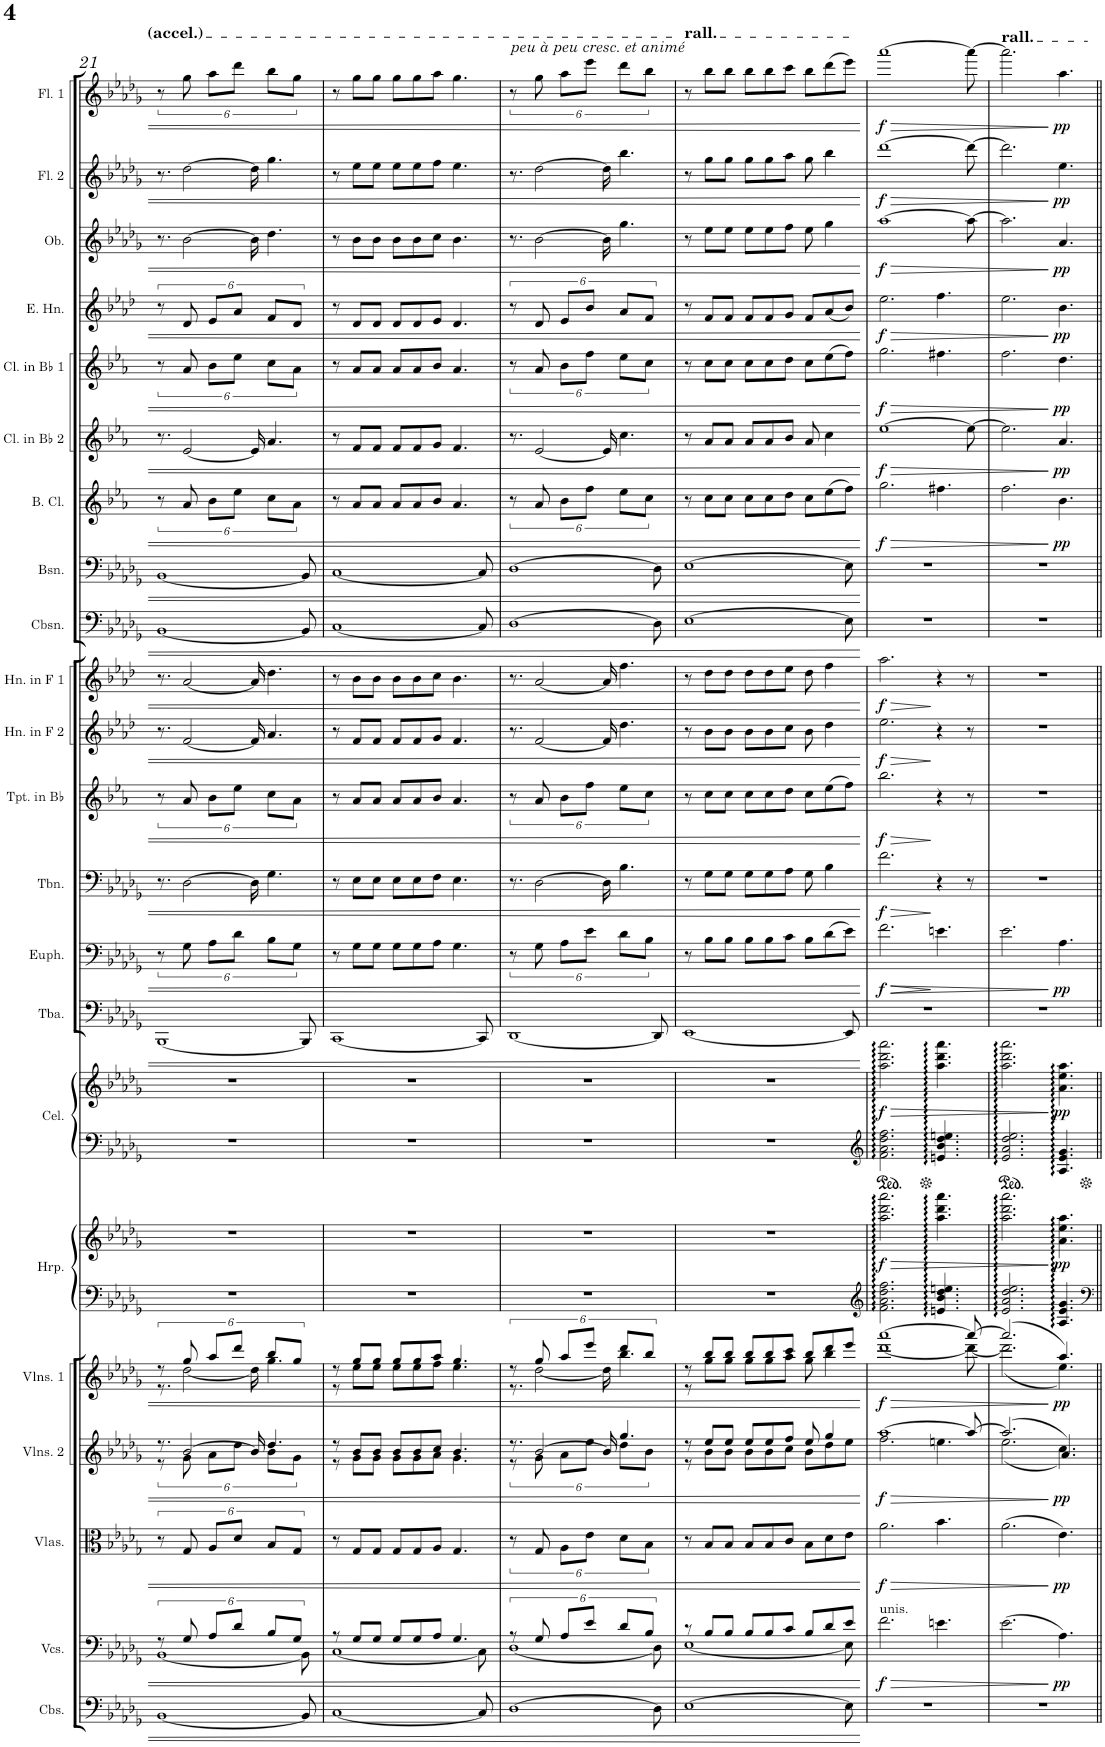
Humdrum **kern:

**kern	**kern	**dynam	**kern	**dynam	**kern	**dynam	**kern	**dynam	**kern	**kern	**dynam	**kern	**kern	**dynam	**kern	**kern	**dynam	**kern	**dynam	**kern	**dynam	**kern	**dynam	**kern	**dynam	**kern	**kern	**kern	**dynam	**kern	**dynam	**kern	**dynam	**kern	**dynam	**kern	**dynam	**kern	**dynam	**kern	**dynam
*part22	*part21	*part21	*part20	*part20	*part19	*part19	*part18	*part18	*part17	*part17	*part17	*part16	*part16	*part16	*part15	*part14	*part14	*part13	*part13	*part12	*part12	*part11	*part11	*part10	*part10	*part9	*part8	*part7	*part7	*part6	*part6	*part5	*part5	*part4	*part4	*part3	*part3	*part2	*part2	*part1	*part1
*staff24	*staff23	*staff23	*staff22	*staff22	*staff21	*staff21	*staff20	*staff20	*staff19	*staff18	*staff18/19	*staff17	*staff16	*staff16/17	*staff15	*staff14	*staff14	*staff13	*staff13	*staff12	*staff12	*staff11	*staff11	*staff10	*staff10	*staff9	*staff8	*staff7	*staff7	*staff6	*staff6	*staff5	*staff5	*staff4	*staff4	*staff3	*staff3	*staff2	*staff2	*staff1	*staff1
*I"Contrabasses	*I"Violoncellos	*	*I"Violas	*	*I"Violins 2	*	*I"Violins 1	*	*I"Harp	*	*	*I"Celesta	*	*	*I"Tuba	*I"Euphonium	*	*I"Trombone	*	*I"Trumpet in Bb	*	*I"Horn in F 2	*	*I"Horn in F 1	*	*I"Contrabassoon	*I"Bassoon	*I"Bass Clarinet	*	*I"Clarinet in Bb 2	*	*I"Clarinet in Bb 1	*	*I"English Horn	*	*I"Oboe	*	*I"Flute 2	*	*I"Flute 1	*
*I'Cbs.	*I'Vcs.	*	*I'Vlas.	*	*I'Vlns. 2	*	*I'Vlns. 1	*	*I'Hrp.	*	*	*I'Cel.	*	*	*I'Tba.	*I'Euph.	*	*I'Tbn.	*	*I'Tpt. in Bb	*	*I'Hn. in F 2	*	*I'Hn. in F 1	*	*I'Cbsn.	*I'Bsn.	*I'B. Cl.	*	*I'Cl. in Bb 2	*	*I'Cl. in Bb 1	*	*I'E. Hn.	*	*I'Ob.	*	*I'Fl. 2	*	*I'Fl. 1	*
!!LO:PB:g=z
*clefF4	*clefF4	*	*clefC3	*	*clefG2	*	*clefG2	*	*clefF4	*clefG2	*	*clefF4	*clefG2	*	*clefF4	*clefF4	*	*clefF4	*	*clefG2	*	*clefG2	*	*clefG2	*	*clefF4	*clefF4	*clefG2	*	*clefG2	*	*clefG2	*	*clefG2	*	*clefG2	*	*clefG2	*	*clefG2	*
*Trd7c12	*	*	*	*	*	*	*	*	*	*	*	*Trd-7c-12	*Trd-7c-12	*	*	*Trd7c12	*	*	*	*Trd1c2	*	*Trd4c7	*	*Trd4c7	*	*Trd7c12	*	*Trd8c14	*	*Trd1c2	*	*Trd1c2	*	*Trd4c7	*	*	*	*	*	*	*
*k[b-e-a-d-g-]	*k[b-e-a-d-g-]	*	*k[b-e-a-d-g-]	*	*k[b-e-a-d-g-]	*	*k[b-e-a-d-g-]	*	*k[b-e-a-d-g-]	*k[b-e-a-d-g-]	*	*k[b-e-a-d-g-]	*k[b-e-a-d-g-]	*	*k[b-e-a-d-g-]	*k[b-e-a-d-g-]	*	*k[b-e-a-d-g-]	*	*k[b-e-a-]	*	*k[b-e-a-d-]	*	*k[b-e-a-d-]	*	*k[b-e-a-d-g-]	*k[b-e-a-d-g-]	*k[b-e-a-]	*	*k[b-e-a-]	*	*k[b-e-a-]	*	*k[b-e-a-d-]	*	*k[b-e-a-d-g-]	*	*k[b-e-a-d-g-]	*	*k[b-e-a-d-g-]	*
*M9/8	*M9/8	*	*M9/8	*	*M9/8	*	*M9/8	*	*M9/8	*M9/8	*	*M9/8	*M9/8	*	*M9/8	*M9/8	*	*M9/8	*	*M9/8	*	*M9/8	*	*M9/8	*	*M9/8	*M9/8	*M9/8	*	*M9/8	*	*M9/8	*	*M9/8	*	*M9/8	*	*M9/8	*	*M9/8	*
=21	=21	=21	=21	=21	=21	=21	=21	=21	=21	=21	=21	=21	=21	=21	=21	=21	=21	=21	=21	=21	=21	=21	=21	=21	=21	=21	=21	=21	=21	=21	=21	=21	=21	=21	=21	=21	=21	=21	=21	=21	=21
*	*^	*	*	*	*^	*	*^	*	*	*	*	*	*	*	*	*	*	*	*	*	*	*	*	*	*	*	*	*	*	*	*	*	*	*	*	*	*	*	*	*	*
[1BB-	16%3r	[1BB-	.	16%3r	.	8.r	16%3r	.	16%3r	8.r	.	8%9r	8%9r	.	8%9r	8%9r	.	[1BBB-	16%3r	.	8.r	.	16%3r	.	8.r	.	8.r	.	[1BB-	[1BB-	16%3r	.	8.r	.	16%3r	.	16%3r	.	8.r	.	8.r	.	16%3r	.
.	16%3G-/	.	.	16%3G-/	.	[2b-/	16%3g-\	.	16%3gg-/	[2dd-\	.	.	.	.	.	.	.	.	16%3G-\	.	[2D-\	.	16%3a-/	.	[2f/	.	[2a-/	.	.	.	16%3a-/	.	[2e-/	.	16%3a-/	.	16%3d-/	.	[2b-\	.	[2dd-\	.	16%3gg-\	.
.	16%3A-/L	.	.	16%3A-/L	.	.	16%3a-\L	.	16%3aa-/L	.	.	.	.	.	.	.	.	.	16%3A-\L	.	.	.	16%3b-\L	.	.	.	.	.	.	.	16%3b-\L	.	.	.	16%3b-\L	.	16%3e-/L	.	.	.	.	.	16%3aa-\L	.
.	16%3d-/J	.	.	16%3d-/J	.	.	16%3dd-\J	.	16%3ddd-/J	.	.	.	.	.	.	.	.	.	16%3d-\J	.	.	.	16%3ee-\J	.	.	.	.	.	.	.	16%3ee-\J	.	.	.	16%3ee-\J	.	16%3a-/J	.	.	.	.	.	16%3ddd-\J	.
.	.	.	.	.	.	16b-/]	.	.	.	16dd-\]	.	.	.	.	.	.	.	.	.	.	16D-\]	.	.	.	16f/]	.	16a-/]	.	.	.	.	.	16e-/]	.	.	.	.	.	16b-\]	.	16dd-\]	.	.	.
.	16%3B-/L	.	.	16%3B-/L	.	4.dd-/	16%3b-\L	.	16%3bb-/L	4.gg-\	.	.	.	.	.	.	.	.	16%3B-\L	.	4.G-\	.	16%3cc\L	.	4.a-/	.	4.dd-\	.	.	.	16%3cc\L	.	4.a-/	.	16%3cc\L	.	16%3f/L	.	4.dd-\	.	4.gg-\	.	16%3bb-\L	.
.	16%3G-/J	.	.	16%3G-/J	.	.	16%3g-\J	.	16%3gg-/J	.	.	.	.	.	.	.	.	.	16%3G-\J	.	.	.	16%3a-\J	.	.	.	.	.	.	.	16%3a-\J	.	.	.	16%3a-\J	.	16%3d-/J	.	.	.	.	.	16%3gg-\J	.
8BB-/]	.	8BB-\]	.	.	.	.	.	.	.	.	.	.	.	.	.	.	.	8BBB-/]	.	.	.	.	.	.	.	.	.	.	8BB-/]	8BB-/]	.	.	.	.	.	.	.	.	.	.	.	.	.	.
=22	=22	=22	=22	=22	=22	=22	=22	=22	=22	=22	=22	=22	=22	=22	=22	=22	=22	=22	=22	=22	=22	=22	=22	=22	=22	=22	=22	=22	=22	=22	=22	=22	=22	=22	=22	=22	=22	=22	=22	=22	=22	=22	=22	=22
[1C	8r	[1C	.	8r	.	8r	8r	.	8r	8r	.	8%9r	8%9r	.	8%9r	8%9r	.	[1CC	8r	.	8r	.	8r	.	8r	.	8r	.	[1C	[1C	8r	.	8r	.	8r	.	8r	.	8r	.	8r	.	8r	.
.	8G-/L	.	.	8G-/L	.	8b-/L	8g-\L	.	8gg-/L	8ee-\L	.	.	.	.	.	.	.	.	8G-\L	.	8E-\L	.	8a-/L	.	8f/L	.	8b-\L	.	.	.	8a-/L	.	8f/L	.	8a-/L	.	8d-/L	.	8b-\L	.	8ee-\L	.	8gg-\L	.
.	8G-/J	.	.	8G-/J	.	8b-/J	8g-\J	.	8gg-/J	8ee-\J	.	.	.	.	.	.	.	.	8G-\J	.	8E-\J	.	8a-/J	.	8f/J	.	8b-\J	.	.	.	8a-/J	.	8f/J	.	8a-/J	.	8d-/J	.	8b-\J	.	8ee-\J	.	8gg-\J	.
.	8G-/L	.	.	8G-/L	.	8b-/L	8g-\L	.	8gg-/L	8ee-\L	.	.	.	.	.	.	.	.	8G-\L	.	8E-\L	.	8a-/L	.	8f/L	.	8b-\L	.	.	.	8a-/L	.	8f/L	.	8a-/L	.	8d-/L	.	8b-\L	.	8ee-\L	.	8gg-\L	.
.	8G-/	.	.	8G-/	.	8b-/	8g-\	.	8gg-/	8ee-\	.	.	.	.	.	.	.	.	8G-\	.	8E-\	.	8a-/	.	8f/	.	8b-\	.	.	.	8a-/	.	8f/	.	8a-/	.	8d-/	.	8b-\	.	8ee-\	.	8gg-\	.
.	8A-/J	.	.	8A-/J	.	8cc/J	8a-\J	.	8aa-/J	8ff\J	.	.	.	.	.	.	.	.	8A-\J	.	8F\J	.	8b-/J	.	8g/J	.	8cc\J	.	.	.	8b-/J	.	8g/J	.	8b-/J	.	8e-/J	.	8cc\J	.	8ff\J	.	8aa-\J	.
.	4.G-/	.	.	4.G-/	.	4.b-/	4.g-\	.	4.gg-/	4.ee-\	.	.	.	.	.	.	.	.	4.G-\	.	4.E-\	.	4.a-/	.	4.f/	.	4.b-\	.	.	.	4.a-/	.	4.f/	.	4.a-/	.	4.d-/	.	4.b-\	.	4.ee-\	.	4.gg-\	.
8C/]	.	8C\]	.	.	.	.	.	.	.	.	.	.	.	.	.	.	.	8CC/]	.	.	.	.	.	.	.	.	.	.	8C/]	8C/]	.	.	.	.	.	.	.	.	.	.	.	.	.	.
=23	=23	=23	=23	=23	=23	=23	=23	=23	=23	=23	=23	=23	=23	=23	=23	=23	=23	=23	=23	=23	=23	=23	=23	=23	=23	=23	=23	=23	=23	=23	=23	=23	=23	=23	=23	=23	=23	=23	=23	=23	=23	=23	=23	=23
!	!	!	!	!	!	!	!	!	!	!	!	!	!	!	!	!	!	!	!	!	!	!	!	!	!	!	!	!	!	!	!	!	!	!	!	!	!	!	!	!	!	!	!LO:TX:a:i:t=peu à peu cresc. et animé	!
[1D-	16%3r	[1D-	.	16%3r	.	8.r	16%3r	.	16%3r	8.r	.	8%9r	8%9r	.	8%9r	8%9r	.	[1DD-	16%3r	.	8.r	.	16%3r	.	8.r	.	8.r	.	[1D-	[1D-	16%3r	.	8.r	.	16%3r	.	16%3r	.	8.r	.	8.r	.	16%3r	.
.	16%3G-/	.	.	16%3G-/	.	[2b-/	16%3g-\	.	16%3gg-/	[2dd-\	.	.	.	.	.	.	.	.	16%3G-\	.	[2D-\	.	16%3a-/	.	[2f/	.	[2a-/	.	.	.	16%3a-/	.	[2e-/	.	16%3a-/	.	16%3d-/	.	[2b-\	.	[2dd-\	.	16%3gg-\	.
.	16%3A-/L	.	.	16%3A-\L	.	.	16%3a-\L	.	16%3aa-/L	.	.	.	.	.	.	.	.	.	16%3A-\L	.	.	.	16%3b-\L	.	.	.	.	.	.	.	16%3b-\L	.	.	.	16%3b-\L	.	16%3e-/L	.	.	.	.	.	16%3aa-\L	.
.	16%3e-/J	.	.	16%3e-\J	.	.	16%3ee-\J	.	16%3eee-/J	.	.	.	.	.	.	.	.	.	16%3e-\J	.	.	.	16%3ff\J	.	.	.	.	.	.	.	16%3ff\J	.	.	.	16%3ff\J	.	16%3b-/J	.	.	.	.	.	16%3eee-\J	.
.	.	.	.	.	.	16b-/]	.	.	.	16dd-\]	.	.	.	.	.	.	.	.	.	.	16D-\]	.	.	.	16f/]	.	16a-/]	.	.	.	.	.	16e-/]	.	.	.	.	.	16b-\]	.	16dd-\]	.	.	.
.	16%3d-/L	.	.	16%3d-\L	.	4.gg-/	16%3dd-\L	.	16%3ddd-/L	4.bb-\	.	.	.	.	.	.	.	.	16%3d-\L	.	4.B-\	.	16%3ee-\L	.	4.dd-\	.	4.ff\	.	.	.	16%3ee-\L	.	4.cc\	.	16%3ee-\L	.	16%3a-/L	.	4.gg-\	.	4.bb-\	.	16%3ddd-\L	.
.	16%3B-/J	.	.	16%3B-\J	.	.	16%3b-\J	.	16%3bb-/J	.	.	.	.	.	.	.	.	.	16%3B-\J	.	.	.	16%3cc\J	.	.	.	.	.	.	.	16%3cc\J	.	.	.	16%3cc\J	.	16%3f/J	.	.	.	.	.	16%3bb-\J	.
8D-\]	.	8D-\]	.	.	.	.	.	.	.	.	.	.	.	.	.	.	.	8DD-/]	.	.	.	.	.	.	.	.	.	.	8D-\]	8D-\]	.	.	.	.	.	.	.	.	.	.	.	.	.	.
=24	=24	=24	=24	=24	=24	=24	=24	=24	=24	=24	=24	=24	=24	=24	=24	=24	=24	=24	=24	=24	=24	=24	=24	=24	=24	=24	=24	=24	=24	=24	=24	=24	=24	=24	=24	=24	=24	=24	=24	=24	=24	=24	=24	=24
!	!	!	!	!	!	!	!	!	!	!	!	!	!	!	!	!	!	!	!	!	!	!	!	!	!	!	!	!	!	!	!	!	!	!	!	!	!	!	!	!	!	!	!LO:TX:a:t=rall.	!
[1E-	8r	[1E-	.	8r	.	8r	8r	.	8r	8r	.	8%9r	8%9r	.	8%9r	8%9r	.	[1EE-	8r	.	8r	.	8r	.	8r	.	8r	.	[1E-	[1E-	8r	.	8r	.	8r	.	8r	.	8r	.	8r	.	8r	.
.	8B-/L	.	.	8B-/L	.	8ee-/L	8b-\L	.	8bb-/L	8gg-\L	.	.	.	.	.	.	.	.	8B-\L	.	8G-\L	.	8cc\L	.	8b-\L	.	8dd-\L	.	.	.	8cc\L	.	8a-/L	.	8cc\L	.	8f/L	.	8ee-\L	.	8gg-\L	.	8bb-\L	.
.	8B-/J	.	.	8B-/J	.	8ee-/J	8b-\J	.	8bb-/J	8gg-\J	.	.	.	.	.	.	.	.	8B-\J	.	8G-\J	.	8cc\J	.	8b-\J	.	8dd-\J	.	.	.	8cc\J	.	8a-/J	.	8cc\J	.	8f/J	.	8ee-\J	.	8gg-\J	.	8bb-\J	.
.	8B-/L	.	.	8B-/L	.	8ee-/L	8b-\L	.	8bb-/L	8gg-\L	.	.	.	.	.	.	.	.	8B-\L	.	8G-\L	.	8cc\L	.	8b-\L	.	8dd-\L	.	.	.	8cc\L	.	8a-/L	.	8cc\L	.	8f/L	.	8ee-\L	.	8gg-\L	.	8bb-\L	.
.	8B-/	.	.	8B-/	.	8ee-/	8b-\	.	8bb-/	8gg-\	.	.	.	.	.	.	.	.	8B-\	.	8G-\	.	8cc\	.	8b-\	.	8dd-\	.	.	.	8cc\	.	8a-/	.	8cc\	.	8f/	.	8ee-\	.	8gg-\	.	8bb-\	.
.	8c/J	.	.	8c/J	.	8ff/J	8cc\J	.	8ccc/J	8aa-\J	.	.	.	.	.	.	.	.	8c\J	.	8A-\J	.	8dd\J	.	8cc\J	.	8ee-\J	.	.	.	8dd\J	.	8b-/J	.	8dd\J	.	8g/J	.	8ff\J	.	8aa-\J	.	8ccc\J	.
.	8B-/L	.	.	8B-\L	.	8ee-/	8b-\L	.	8bb-/L	8gg-\	.	.	.	.	.	.	.	.	8B-\L	.	8G-\	.	8cc\L	.	8b-\	.	8dd-\	.	.	.	8cc\L	.	8a-/	.	8cc\L	.	8f/L	.	8ee-\	.	8gg-\	.	8bb-\L	.
.	8d-/	.	.	8d-\	.	4gg-/	8dd-\	.	8ddd-/	4bb-\	.	.	.	.	.	.	.	.	(8d-\	.	4B-\	.	(8ee-\	.	4dd-\	.	4ff\	.	.	.	(8ee-\	.	4cc\	.	(8ee-\	.	(8a-/	.	4gg-\	.	4bb-\	.	(8ddd-\	.
8E-\]	8e-/J	8E-\]	.	8e-\J	.	.	8ee-\J	.	8eee-/J	.	.	.	.	.	.	.	.	8EE-/]	8e-\J)	.	.	.	8ff\J)	.	.	.	.	.	8E-\]	8E-\]	8ff\J)	.	.	.	8ff\J)	.	8b-/J)	.	.	.	.	.	8eee-\J)	.
*	*v	*v	*	*	*	*	*	*	*	*	*	*	*	*	*	*	*	*	*	*	*	*	*	*	*	*	*	*	*	*	*	*	*	*	*	*	*	*	*	*	*	*	*	*
=25	=25	=25	=25	=25	=25	=25	=25	=25	=25	=25	=25	=25	=25	=25	=25	=25	=25	=25	=25	=25	=25	=25	=25	=25	=25	=25	=25	=25	=25	=25	=25	=25	=25	=25	=25	=25	=25	=25	=25	=25	=25	=25	=25
*	*	*	*	*	*	*	*	*	*	*	*clefG2	*	*	*clefG2	*	*	*	*	*	*	*	*	*	*	*	*	*	*	*	*	*	*	*	*	*	*	*	*	*	*	*	*	*
*	*^	*	*	*	*	*	*	*	*	*	*	*	*	*	*	*	*	*	*	*	*	*	*	*	*	*	*	*	*	*	*	*	*	*	*	*	*	*	*	*	*	*	*
!	!LO:TX:a:t=unis.	!	!	!	!	!	!	!	!	!	!	!	!	!	!	!	!	!	!	!	!	!	!	!	!	!	!	!	!	!	!	!	!	!	!	!	!	!	!	!	!	!	!	!
!	!	!	!LO:HP:b	!	!LO:HP:b	!	!	!LO:HP:b	!	!	!LO:HP:b	!	!	!LO:HP:b	!	!	!LO:HP:b	!	!	!LO:HP:b	!	!LO:HP:b	!	!LO:HP:b	!	!LO:HP:b	!	!LO:HP:b	!	!	!	!LO:HP:b	!	!LO:HP:b	!	!LO:HP:b	!	!LO:HP:b	!	!LO:HP:b	!	!LO:HP:b	!	!LO:HP:b
!	!	!	!LO:DY:n=1:b	!	!LO:DY:n=1:b	!	!	!LO:DY:n=1:b	!	!	!LO:DY:n=1:b	!	!	!LO:DY:n=1:b	!	!	!LO:DY:n=1:b	!	!	!LO:DY:n=1:b	!	!LO:DY:n=1:b	!	!LO:DY:n=1:b	!	!LO:DY:n=1:b	!	!LO:DY:n=1:b	!	!	!	!LO:DY:n=1:b	!	!LO:DY:n=1:b	!	!LO:DY:n=1:b	!	!LO:DY:n=1:b	!	!LO:DY:n=1:b	!	!LO:DY:n=1:b	!	!LO:DY:n=1:b
*	*v	*v	*	*	*	*	*	*	*	*	*	*	*	*	*	*	*	*	*	*	*	*	*	*	*	*	*	*	*	*	*	*	*	*	*	*	*	*	*	*	*	*	*	*
8%9r	2.f\	> f	2.a-\	> f	[1aa-	2.ff\	> f	[1aaa-	[1ddd-	> f	2.f\ 2.a-\ 2.dd-\ 2.ff\	2.aa-\ 2.ddd-\ 2.aaa-\	> f	2.f\ 2.a-\ 2.dd-\ 2.ff\	2.aa-\ 2.ddd-\ 2.aaa-\	> f	8%9r	2.f\	> f	2.f\	> f	2.bb-\	> f	2.ee-\	> f	2.aa-\	> f	8%9r	8%9r	2.gg\	> f	[1ee-	> f	2.gg\	> f	2.ee-\	> f	[1aa-	> f	[1ddd-	> f	[1aaa-	> f
!	!	!	!	!	!	!	!	!	!	!	!	!	!	!	!	!	!	!	!LO:HP:n=1:b	!	!	!	!	!	!	!	!	!	!	!	!	!	!	!	!	!	!	!	!	!	!	!	!
.	4.en\	.	4.b-\	.	.	4.een\	.	.	.	.	4.en/ 4.b-/ 4.dd-/ 4.een/	4.aa-\ 4.ddd-\ 4.aaa-\	.	4.en/ 4.b-/ 4.dd-/ 4.een/	4.aa-\ 4.ddd-\ 4.aaa-\	.	.	4.en\	] >	4r	]	4r	]	4r	]	4r	]	.	.	4.ff#X\	.	.	.	4.ff#X\	.	4.ff\	.	.	.	.	.	.	.
.	.	.	.	.	8aa-/_	.	.	8aaa-/_	8ddd-\_	.	.	.	.	.	.	.	.	.	.	8r	.	8r	.	8r	.	8r	.	.	.	.	.	8ee-\_	.	.	.	.	.	8aa-\_	.	8ddd-\_	.	8aaa-\_	.
=26	=26	=26	=26	=26	=26	=26	=26	=26	=26	=26	=26	=26	=26	=26	=26	=26	=26	=26	=26	=26	=26	=26	=26	=26	=26	=26	=26	=26	=26	=26	=26	=26	=26	=26	=26	=26	=26	=26	=26	=26	=26	=26	=26
!	!	!	!	!	!	!	!	!	!	!	!	!	!	!	!	!	!	!	!	!	!	!	!	!	!	!	!	!	!	!	!	!	!	!	!	!	!	!	!	!	!	!LO:TX:a:t=rall.	!
8%9r	(2.e-\	.	(2.a-\	.	(2.aa-/]	(2.ee-\	.	(2.aaa-/]	(2.ddd-\]	.	2.e-/ 2.a-/ 2.dd-/ 2.ee-/	2.aa-\ 2.ddd-\ 2.aaa-\	.	2.e-/ 2.a-/ 2.dd-/ 2.ee-/	2.aa-\ 2.ddd-\ 2.aaa-\	.	8%9r	2.e-\	.	8%9r	.	8%9r	.	8%9r	.	8%9r	.	8%9r	8%9r	2.ff\	.	2.ee-\]	.	2.ff\	.	2.ee-\	.	2.aa-\]	.	2.ddd-\]	.	2.aaa-\]	.
!	!	!LO:DY:n=1:b	!	!LO:DY:n=1:b	!	!	!LO:DY:n=1:b	!	!	!LO:DY:n=1:b	!	!	!LO:DY:n=1:b	!	!	!LO:DY:n=1:b	!	!	!LO:DY:n=1:b	!	!	!	!	!	!	!	!	!	!	!	!LO:DY:n=1:b	!	!LO:DY:n=1:b	!	!LO:DY:n=1:b	!	!LO:DY:n=1:b	!	!LO:DY:n=1:b	!	!LO:DY:n=1:b	!	!LO:DY:n=1:b
.	4.A-\)	] pp	4.e-\)	] pp	4.a-/)	4.cc\)	] pp	4.aa-/)	4.ee-\)	] pp	4.A-/ 4.e-/ 4.g-/	4.a-\ 4.ee-\ 4.aa-\	] pp	4.A-/ 4.e-/ 4.g-/	4.a-\ 4.ee-\ 4.aa-\	] pp	.	4.A-\	] pp	.	.	.	.	.	.	.	.	.	.	4.b-\	] pp	4.a-/	] pp	4.dd\	] pp	4.b-\	] pp	4.a-/	] pp	4.ee-\	] pp	4.aa-\	] pp
*	*	*	*	*	*v	*v	*	*	*	*	*	*	*	*	*	*	*	*	*	*	*	*	*	*	*	*	*	*	*	*	*	*	*	*	*	*	*	*	*	*	*	*	*
*	*	*	*	*	*	*	*v	*v	*	*	*	*	*	*	*	*	*	*	*	*	*	*	*	*	*	*	*	*	*	*	*	*	*	*	*	*	*	*	*	*	*	*
=||	=||	=||	=||	=||	=||	=||	=||	=||	=||	=||	=||	=||	=||	=||	=||	=||	=||	=||	=||	=||	=||	=||	=||	=||	=||	=||	=||	=||	=||	=||	=||	=||	=||	=||	=||	=||	=||	=||	=||	=||	=||
*-	*-	*-	*-	*-	*-	*-	*-	*-	*-	*-	*-	*-	*-	*-	*-	*-	*-	*-	*-	*-	*-	*-	*-	*-	*-	*-	*-	*-	*-	*-	*-	*-	*-	*-	*-	*-	*-	*-	*-	*-	*-
